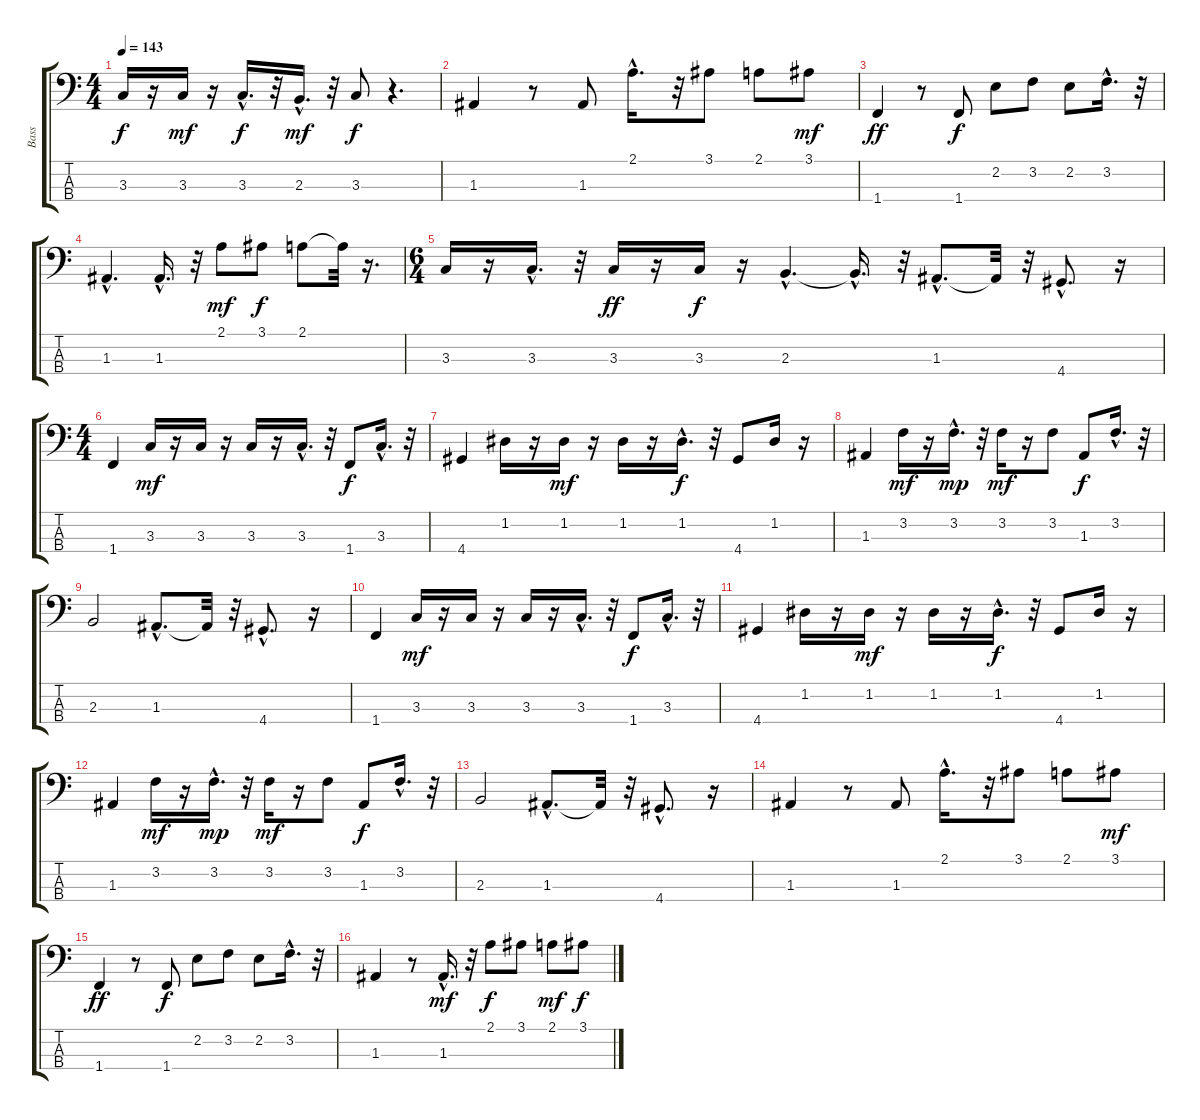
\track ("Bass" "Bass") {instrument electricbassfinger}
\staff {score tabs}
\tuning (G2 D2 A1 E1) {hide}
\ts (4 4)
\tempo 143
\clef f4
\ks c
3.3.16{dy f} r.16 3.3.16{dy mf} r.16 3.3{hac}.16{d dy f} r.32 2.3{hac}.16{d dy mf} r.32 3.3.8{dy f} r.4{d} |
1.3.4 r.8 1.3.8 2.1{hac}.16{d} r.32 3.1.8 2.1.8 3.1.8{dy mf} |
1.4.4{dy ff} r.8 1.4.8{dy f} 2.2.8 3.2.8 2.2.8 3.2{hac}.16{d} r.32 |
1.3{hac}.4{d} 1.3{hac}.16{d} r.32 2.1.8{dy mf} 3.1.8{dy f} 2.1.8 2.1{t}.32 r.16{d} |
\ts (6 4)
3.3.16 r.16 3.3{hac}.16{d} r.32 3.3.16{dy ff} r.16 3.3.16{dy f} r.16 2.3{hac}.4{d} 2.3{hac t}.16{d} r.32 1.3{hac}.8{d} 1.3{t}.32 r.32 4.4{hac}.8{d} r.16 |
\ts (4 4)
1.4.4 3.3.16{dy mf} r.16 3.3.16 r.16 3.3.16 r.16 3.3{hac}.16{d} r.32 1.4.8{dy f} 3.3{hac}.16{d} r.32 |
4.4.4 1.2.16 r.16 1.2.16{dy mf} r.16 1.2.16 r.16 1.2{hac}.16{d dy f} r.32 4.4.8 1.2.16 r.16 |
1.3.4 3.2.16{dy mf} r.16 3.2{hac}.16{d dy mp} r.32 3.2.16{dy mf} r.16 3.2.8 1.3.8{dy f} 3.2{hac}.16{d} r.32 |
2.3.2 1.3{hac}.8{d} 1.3{t}.32 r.32 4.4{hac}.8{d} r.16 |
1.4.4 3.3.16{dy mf} r.16 3.3.16 r.16 3.3.16 r.16 3.3{hac}.16{d} r.32 1.4.8{dy f} 3.3{hac}.16{d} r.32 |
4.4.4 1.2.16 r.16 1.2.16{dy mf} r.16 1.2.16 r.16 1.2{hac}.16{d dy f} r.32 4.4.8 1.2.16 r.16 |
1.3.4 3.2.16{dy mf} r.16 3.2{hac}.16{d dy mp} r.32 3.2.16{dy mf} r.16 3.2.8 1.3.8{dy f} 3.2{hac}.16{d} r.32 |
2.3.2 1.3{hac}.8{d} 1.3{t}.32 r.32 4.4{hac}.8{d} r.16 |
1.3.4 r.8 1.3.8 2.1{hac}.16{d} r.32 3.1.8 2.1.8 3.1.8{dy mf} |
1.4.4{dy ff} r.8 1.4.8{dy f} 2.2.8 3.2.8 2.2.8 3.2{hac}.16{d} r.32 |
1.3.4 r.8 1.3{hac}.16{d dy mf} r.32 2.1.8{dy f} 3.1.8 2.1.8{dy mf} 3.1.8{dy f}
